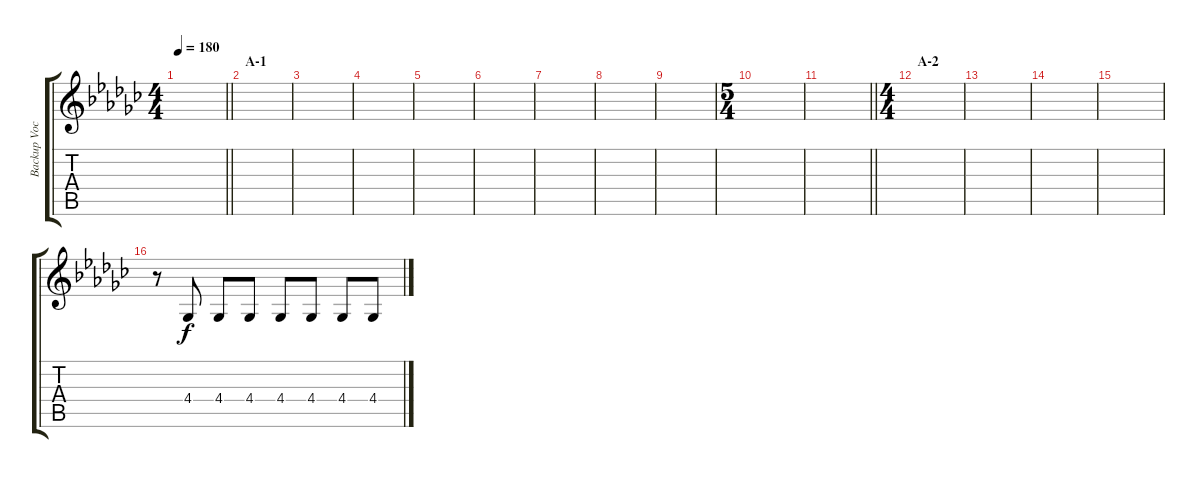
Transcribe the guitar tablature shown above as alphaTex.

\track ("Backup Vocals" "Backup Voc") {instrument tuba}
\staff {score tabs}
\tuning (E4 B3 G3 D3 A2 E2) {hide}
\ts (4 4)
\tempo 180
\clef g2
\barLineRight lightlight
\ks gb
|
\section ("" "A-1")
|
|
|
|
|
|
|
|
\ts (5 4)
|
\barLineRight lightlight
|
\ts (4 4)
\section ("" "A-2")
|
|
|
|
r.8 4.4.8 4.4.8 4.4.8 4.4.8 4.4.8 4.4.8 4.4.8
